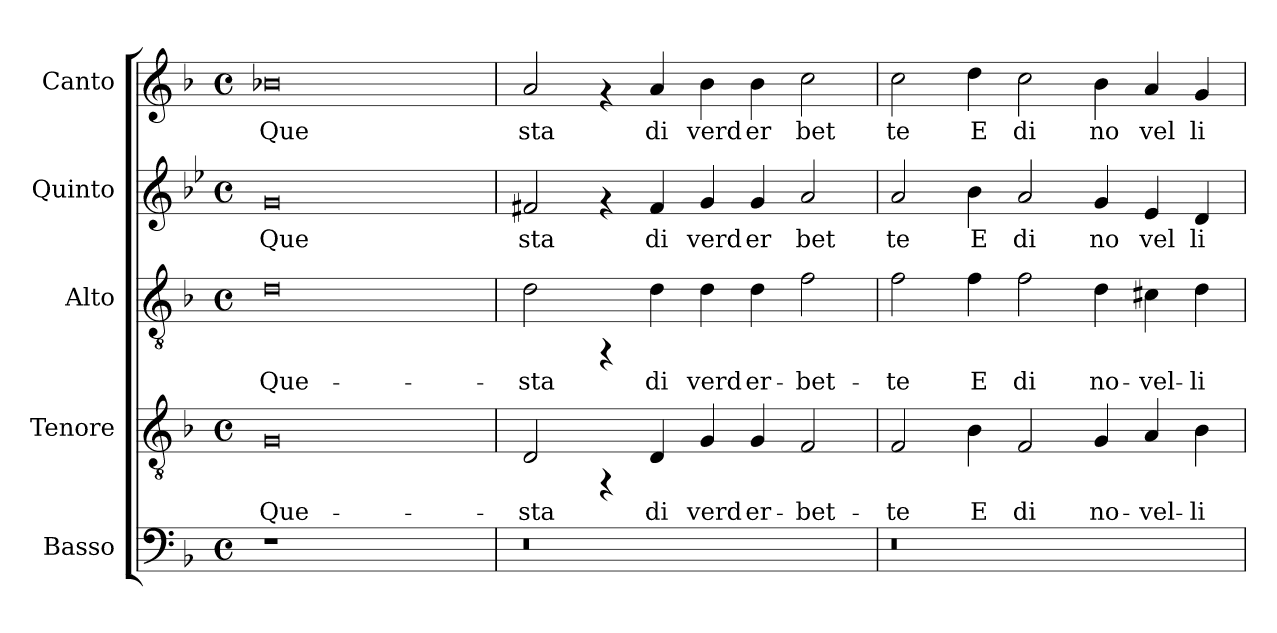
**kern	**kern	**text	**kern	**text	**kern	**text	**kern	**text
*part5	*part4	*part4	*part3	*part3	*part2	*part2	*part1	*part1
*staff5	*staff4	*staff4	*staff3	*staff3	*staff2	*staff2	*staff1	*staff1
*I"Basso	*I"Tenore	*	*I"Alto	*	*I"Quinto	*	*I"Canto	*
!!LO:PB:g=z
*stria5	*stria5	*	*stria5	*	*stria5	*	*stria5	*
*clefF4	*clefGv2	*	*clefGv2	*	*clefG2	*	*clefG2	*
*ITrd-3c-5	*ITrd-3c-5	*	*ITrd-3c-5	*	*	*	*ITrd-3c-5	*
*k[b-e-]	*k[b-e-]	*	*k[b-e-]	*	*k[b-e-]	*	*k[b-e-]	*
*B-:	*B-:	*	*B-:	*	*B-:	*	*B-:	*
*M4/4	*M4/4	*	*M4/4	*	*M4/4	*	*M4/4	*
*met(c)	*met(c)	*	*met(c)	*	*met(c)	*	*met(c)	*
=1	=1	=1	=1	=1	=1	=1	=1	=1
!	!	!LO:LY:b:cj	!	!LO:LY:b:cj	!	!LO:LY:b:cj	!	!LO:LY:b:cj
1r	0c	Que-	0g	Que-	0g	Que	0ee-X	Que
1ryy	.	.	.	.	.	.	.	.
=2	=2	=2	=2	=2	=2	=2	=2	=2
!	!	!LO:LY:b:cj	!	!LO:LY:b:cj	!	!LO:LY:b:cj	!	!LO:LY:b:cj
0r	2G/	-sta	2g\	-sta	2f#X/	sta	2dd/	sta
.	4rFF	.	4rFF	.	4rf	.	4rf	.
!	!	!LO:LY:b:cj	!	!LO:LY:b:cj	!	!LO:LY:b:cj	!	!LO:LY:b:cj
.	4G/	di	4g\	di	4f#/	di	4dd/	di
!	!	!LO:LY:b:cj	!	!LO:LY:b:cj	!	!LO:LY:b:cj	!	!LO:LY:b:cj
.	4c/	verd	4g\	verd	4g/	verd	4ee-\	verd
!	!	!LO:LY:b:cj	!	!LO:LY:b:cj	!	!LO:LY:b:cj	!	!LO:LY:b:cj
.	4c/	er-	4g\	er-	4g/	er	4ee-\	er
!	!	!LO:LY:b:cj	!	!LO:LY:b:cj	!	!LO:LY:b:cj	!	!LO:LY:b:cj
.	2B-/	-bet-	2b-\	-bet-	2a/	bet	2ff\	bet
=3	=3	=3	=3	=3	=3	=3	=3	=3
!	!	!LO:LY:b:cj	!	!LO:LY:b:cj	!	!LO:LY:b:cj	!	!LO:LY:b:cj
0r	2B-/	-te	2b-\	-te	2a/	te	2ff\	te
!	!	!LO:LY:b:cj	!	!LO:LY:b:cj	!	!LO:LY:b:cj	!	!LO:LY:b:cj
.	4e-\	E	4b-\	E	4b-\	E	4gg\	E
!	!	!LO:LY:b:cj	!	!LO:LY:b:cj	!	!LO:LY:b:cj	!	!LO:LY:b:cj
.	2B-/	di	2b-\	di	2a/	di	2ff\	di
!	!	!LO:LY:b:cj	!	!LO:LY:b:cj	!	!LO:LY:b:cj	!	!LO:LY:b:cj
.	4c/	no-	4g\	no-	4g/	no	4ee-\	no
!	!	!LO:LY:b:cj	!	!LO:LY:b:cj	!	!LO:LY:b:cj	!	!LO:LY:b:cj
.	4d/	-vel-	4f#X\	-vel-	4e-/	vel	4dd/	vel
!	!	!LO:LY:b:cj	!	!LO:LY:b:cj	!	!LO:LY:b:cj	!	!LO:LY:b:cj
.	4e-\	-li	4g\	-li	4d/	li	4cc/	li
=	=	=	=	=	=	=	=	=
*-	*-	*-	*-	*-	*-	*-	*-	*-
